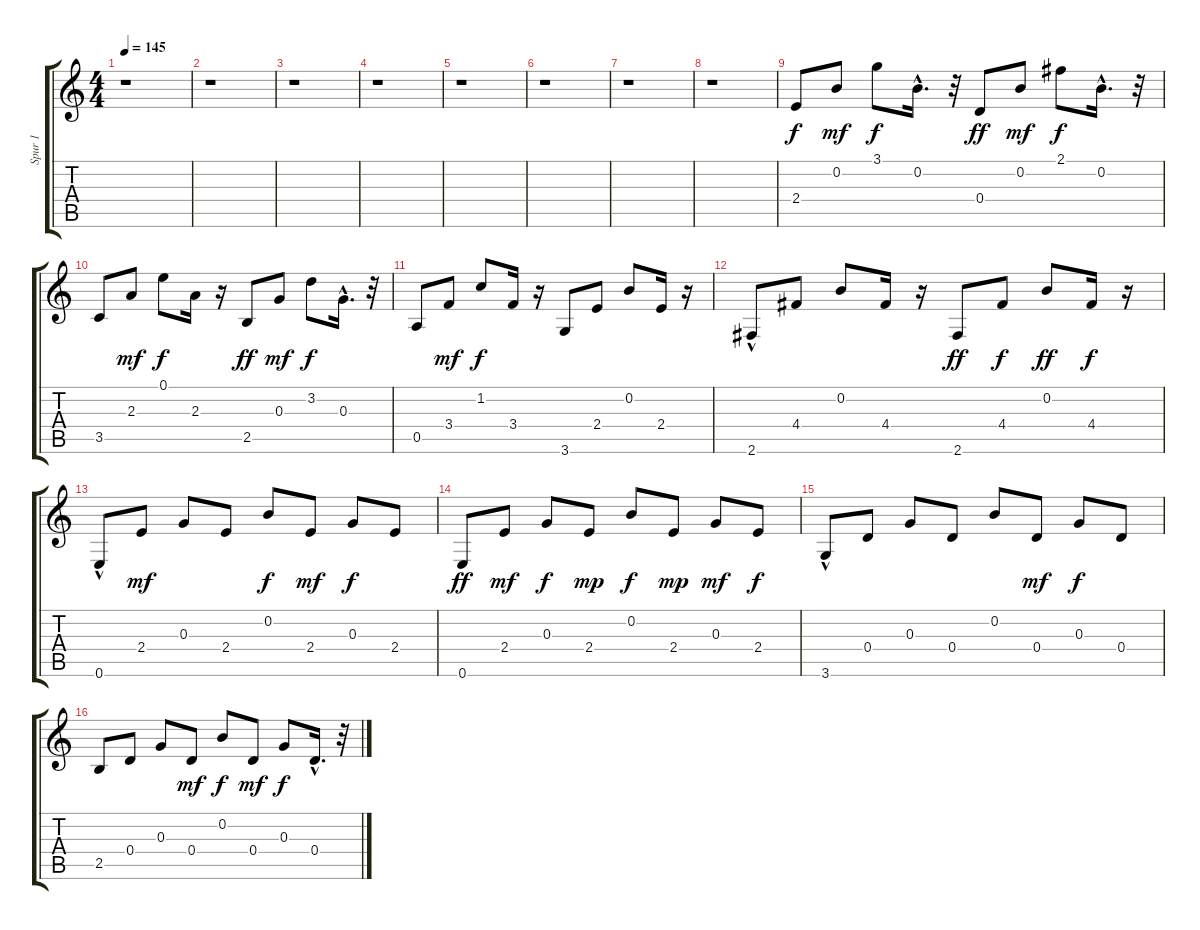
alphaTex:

\track ("Spur 1" "Spur 1") {instrument acousticguitarsteel}
\staff {score tabs}
\tuning (E4 B3 G3 D3 A2 E2) {hide}
\ts (4 4)
\tempo 145
\clef g2
\ks c
r.1{dy f} |
r.1 |
r.1 |
r.1 |
r.1 |
r.1 |
r.1 |
r.1 |
2.4.8 0.2.8{dy mf} 3.1.8{dy f} 0.2{hac}.16{d} r.32 0.4.8{dy ff} 0.2.8{dy mf} 2.1.8{dy f} 0.2{hac}.16{d} r.32 |
3.5.8 2.3.8{dy mf} 0.1.8{dy f} 2.3.16 r.16 2.5.8{dy ff} 0.3.8{dy mf} 3.2.8{dy f} 0.3{hac}.16{d} r.32 |
0.5.8 3.4.8{dy mf} 1.2.8{dy f} 3.4.16 r.16 3.6.8 2.4.8 0.2.8 2.4.16 r.16 |
2.6{hac}.8 4.4.8 0.2.8 4.4.16 r.16 2.6.8{dy ff} 4.4.8{dy f} 0.2.8{dy ff} 4.4.16{dy f} r.16 |
0.6{hac}.8 2.4.8{dy mf} 0.3.8 2.4.8 0.2.8{dy f} 2.4.8{dy mf} 0.3.8{dy f} 2.4.8 |
0.6.8{dy ff} 2.4.8{dy mf} 0.3.8{dy f} 2.4.8{dy mp} 0.2.8{dy f} 2.4.8{dy mp} 0.3.8{dy mf} 2.4.8{dy f} |
3.6{hac}.8 0.4.8 0.3.8 0.4.8 0.2.8 0.4.8{dy mf} 0.3.8{dy f} 0.4.8 |
2.5.8 0.4.8 0.3.8 0.4.8{dy mf} 0.2.8{dy f} 0.4.8{dy mf} 0.3.8{dy f} 0.4{hac}.16{d} r.32
